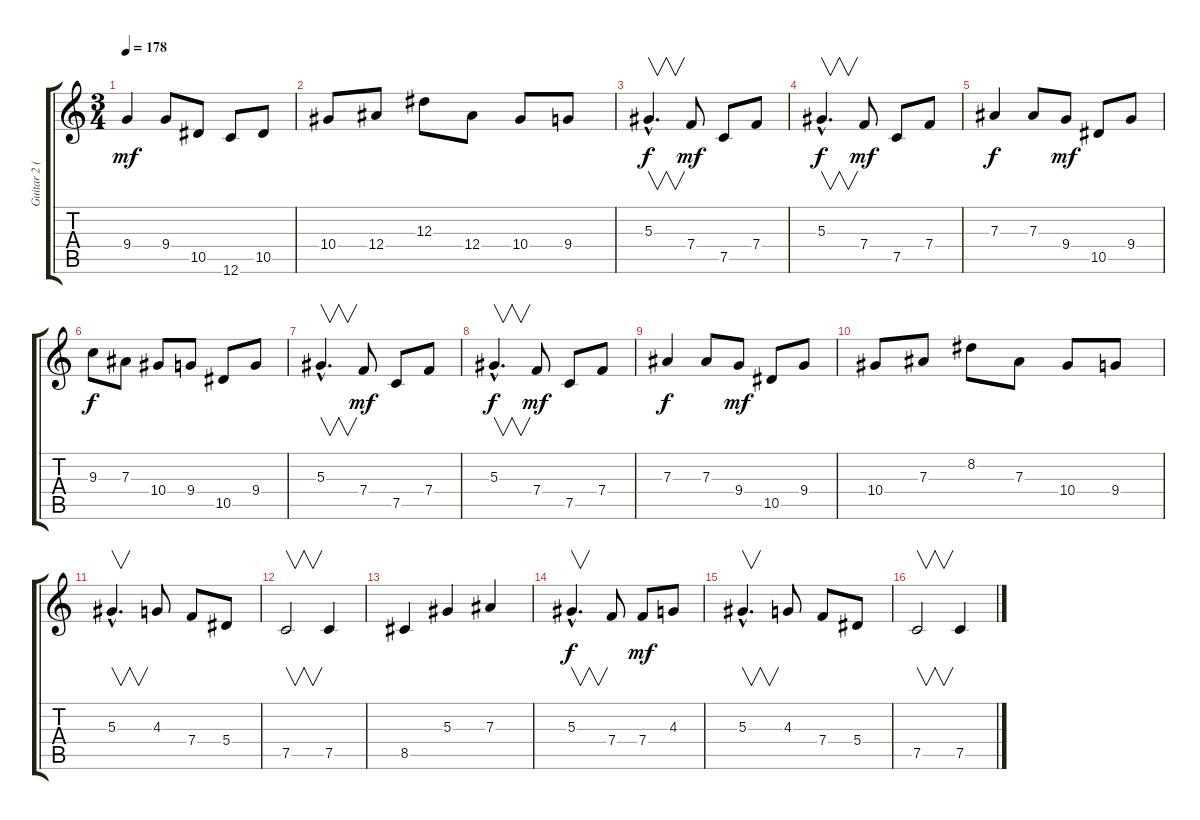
\track ("Guitar 2 (Lead)" "Guitar 2 (") {instrument distortionguitar}
\staff {score tabs}
\tuning (C4 G3 Eb3 Bb2 F2 C2) {hide}
\ts (3 4)
\tempo 178
\clef g2
\ks c
9.4.4{dy mf} 9.4.8 10.5.8 12.6.8 10.5.8 |
10.4.8 12.4.8 12.3.8 12.4.8 10.4.8 9.4.8 |
5.3{hac}.4{v d dy f} 7.4.8{dy mf} 7.5.8 7.4.8 |
5.3{hac}.4{v d dy f} 7.4.8{dy mf} 7.5.8 7.4.8 |
7.3.4{dy f} 7.3.8 9.4.8{dy mf} 10.5.8 9.4.8 |
9.3.8{dy f} 7.3.8 10.4.8 9.4.8 10.5.8 9.4.8 |
5.3{hac}.4{v d} 7.4.8{dy mf} 7.5.8 7.4.8 |
5.3{hac}.4{v d dy f} 7.4.8{dy mf} 7.5.8 7.4.8 |
7.3.4{dy f} 7.3.8 9.4.8{dy mf} 10.5.8 9.4.8 |
10.4.8 7.3.8 8.2.8 7.3.8 10.4.8 9.4.8 |
5.3{hac}.4{v d} 4.3.8 7.4.8 5.4.8 |
7.5.2{v} 7.5.4 |
8.5.4 5.3.4 7.3.4 |
5.3{hac}.4{v d dy f} 7.4.8 7.4.8{dy mf} 4.3.8 |
5.3{hac}.4{v d} 4.3.8 7.4.8 5.4.8 |
7.5.2{v} 7.5.4
